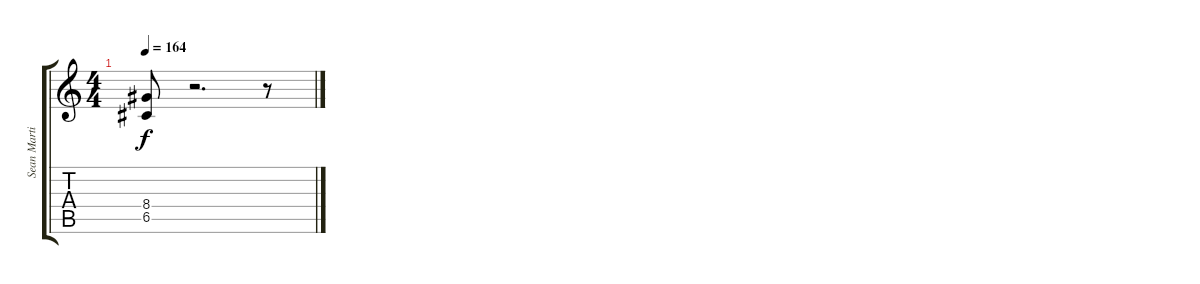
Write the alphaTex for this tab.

\track ("Sean Martin (Guitar)" "Sean Marti") {instrument distortionguitar}
\staff {score tabs}
\tuning (D4 A3 F3 C3 G2 C2) {hide}
\ts (4 4)
\tempo 164
\clef g2
\ks c
(8.4 6.5).8{dy f} r.2{d} r.8
